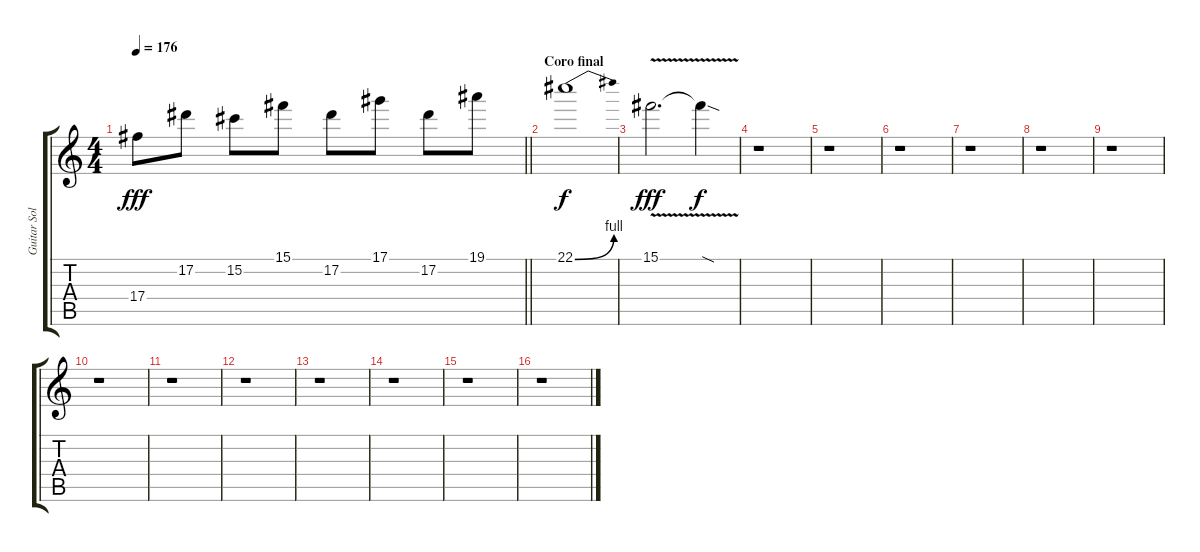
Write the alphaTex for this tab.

\track ("Guitar Solo" "Guitar Sol") {instrument distortionguitar}
\staff {score tabs}
\tuning (Eb4 Bb3 Gb3 Db3 Ab2 Eb2) {hide}
\ts (4 4)
\tempo 176
\clef g2
\barLineRight lightlight
\ks c
17.4.8{dy fff} 17.2.8 15.2.8 15.1.8 17.2.8 17.1.8 17.2.8 19.1.8{volume 16} |
\section ("" "Coro final")
22.1{be (bend 0 0 60 4)}.1{dy f volume 11} |
15.1{v}.2{d dy fff} 15.1{sod t}.4{dy f} |
r.1 |
r.1 |
r.1 |
r.1 |
r.1 |
r.1 |
r.1 |
r.1 |
r.1 |
r.1 |
r.1 |
r.1 |
r.1
